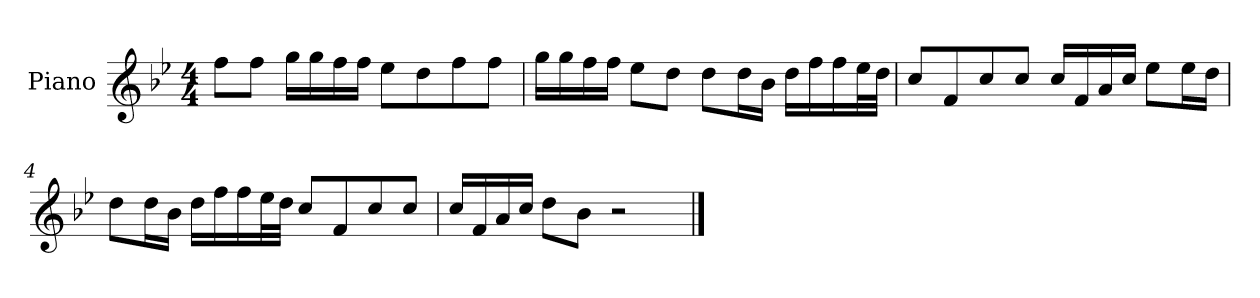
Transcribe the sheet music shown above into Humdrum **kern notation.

**kern
*part1
*staff1
*I"Piano
*I'P-no
*clefG2
*k[b-e-]
*M4/4
*MM90
=1
8ff\L
8ff\J
16gg\LL
16gg\
16ff\
16ff\JJ
8ee-\L
8dd\
8ff\
8ff\J
=2
16gg\LL
16gg\
16ff\
16ff\JJ
8ee-\L
8dd\J
8dd\L
16dd\L
16b-\JJ
16dd\LL
16ff\
16ff\
32ee-\L
32dd\JJJ
=3
8cc/L
8f/
8cc/
8cc/J
16cc/LL
16f/
16a/
16cc/JJ
8ee-\L
16ee-\L
16dd\JJ
!!LO:LB:g=z
=4
8dd\L
16dd\L
16b-\JJ
16dd\LL
16ff\
16ff\
32ee-\L
32dd\JJJ
8cc/L
8f/
8cc/
8cc/J
=5
16cc/LL
16f/
16a/
16cc/JJ
8dd\L
8b-\J
2r
==
*-
